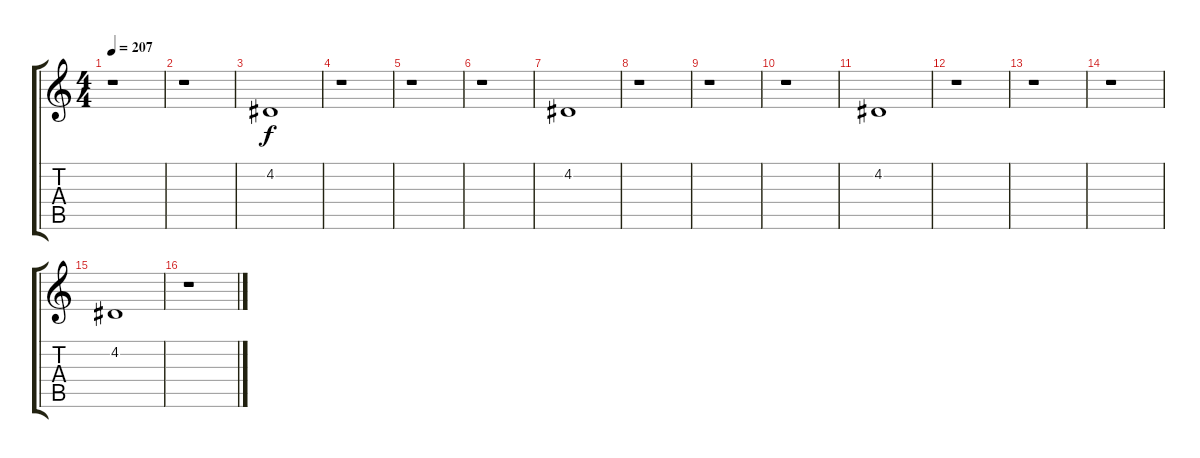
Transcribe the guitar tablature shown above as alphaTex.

\track "" {instrument tubularbells}
\staff {score tabs}
\tuning (E4 B3 G3 D3 A2 E2) {hide}
\ts (4 4)
\tempo 207
\clef g2
\ks c
r.1{dy f} |
r.1 |
4.2.1 |
r.1 |
r.1 |
r.1 |
4.2.1 |
r.1 |
r.1 |
r.1 |
4.2.1 |
r.1 |
r.1 |
r.1 |
4.2.1 |
r.1
